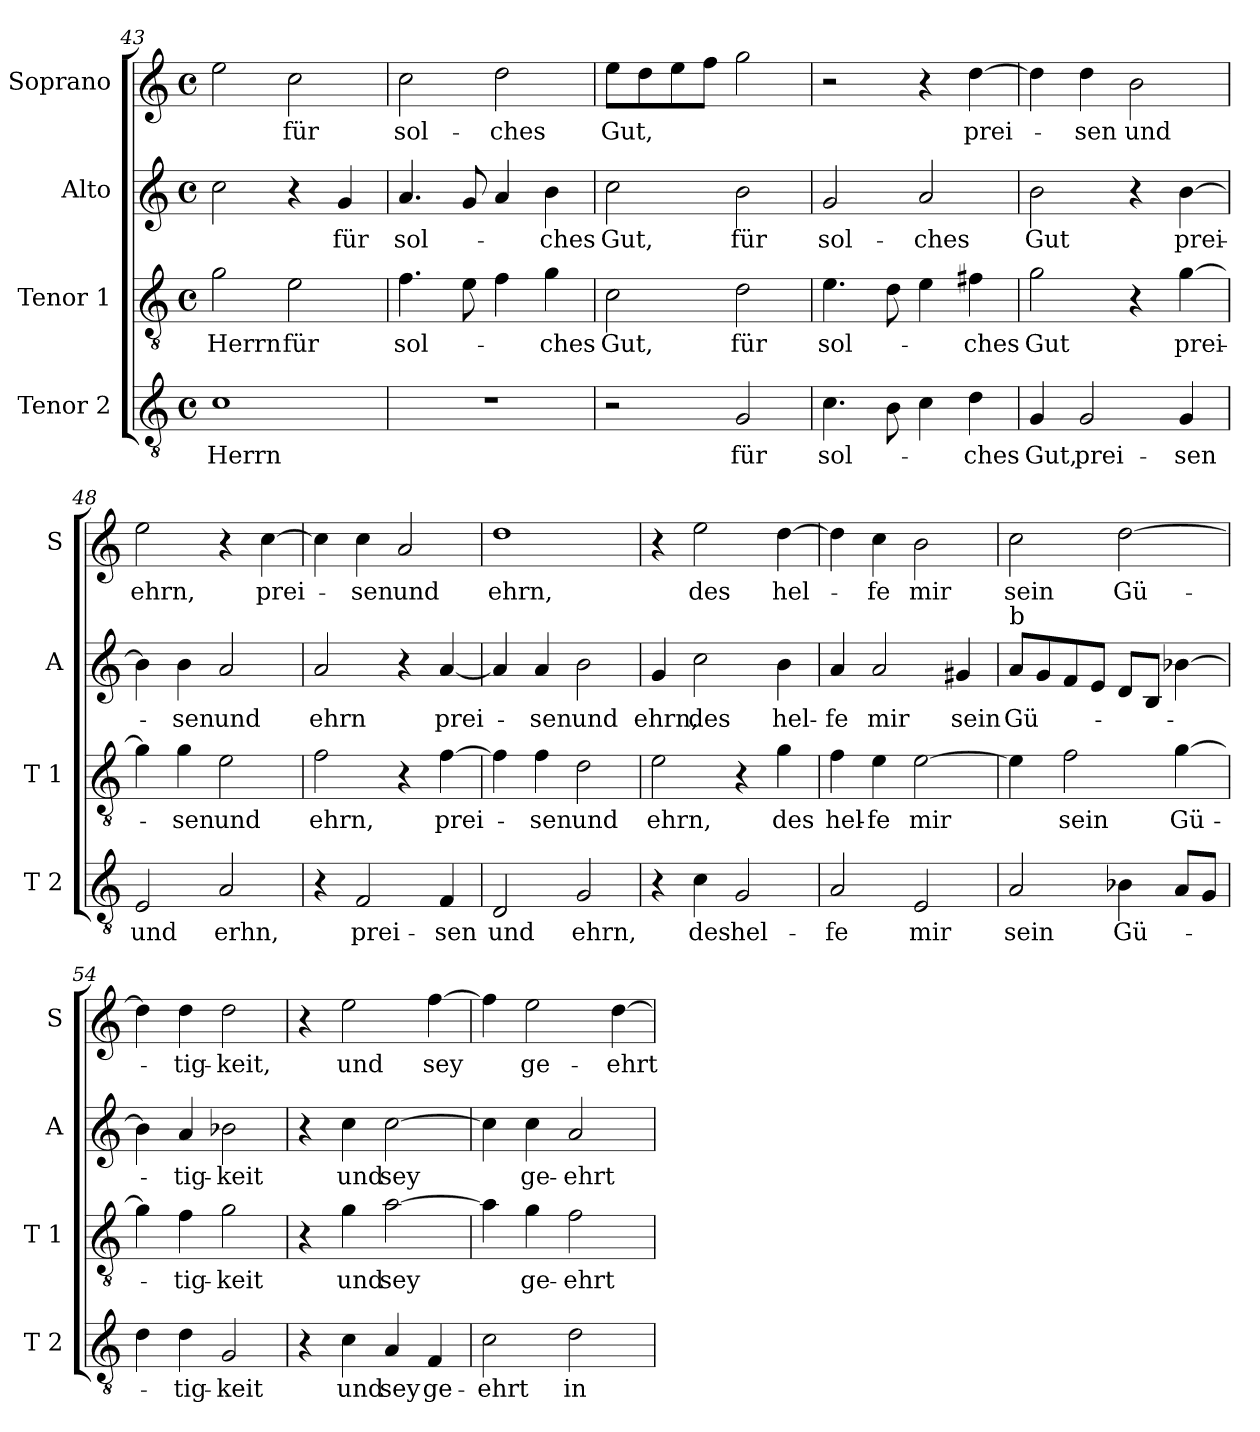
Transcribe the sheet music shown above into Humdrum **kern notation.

**kern	**text	**kern	**text	**kern	**text	**kern	**text
*part4	*part4	*part3	*part3	*part2	*part2	*part1	*part1
*staff4	*staff4	*staff3	*staff3	*staff2	*staff2	*staff1	*staff1
*I"Tenor 2	*	*I"Tenor 1	*	*I"Alto	*	*I"Soprano	*
*I'T 2	*	*I'T 1	*	*I'A	*	*I'S	*
*clefGv2	*	*clefGv2	*	*clefG2	*	*clefG2	*
*k[]	*	*k[]	*	*k[]	*	*k[]	*
*C:	*	*C:	*	*C:	*	*C:	*
*M4/4	*	*M4/4	*	*M4/4	*	*M4/4	*
*met(c)	*	*met(c)	*	*met(c)	*	*met(c)	*
=43	=43	=43	=43	=43	=43	=43	=43
!	!LO:LY:b	!	!LO:LY:b	!	!	!	!
1c	Herrn	2g\	Herrn	2cc\	.	2ee\	.
!	!	!	!LO:LY:b	!	!	!	!LO:LY:b
.	.	2e\	für	4r	.	2cc\	für
!	!	!	!	!	!LO:LY:b	!	!
.	.	.	.	4g/	für	.	.
=44	=44	=44	=44	=44	=44	=44	=44
!	!	!	!LO:LY:b	!	!LO:LY:b	!	!LO:LY:b
1r	.	4.f\	sol-	4.a/	sol-	2cc\	sol-
.	.	8e\	.	8g/	.	.	.
!	!	!	!	!	!	!	!LO:LY:b
.	.	4f\	.	4a/	.	2dd\	-ches
!	!	!	!LO:LY:b	!	!LO:LY:b	!	!
.	.	4g\	-ches	4b\	-ches	.	.
=45	=45	=45	=45	=45	=45	=45	=45
!	!	!	!LO:LY:b	!	!LO:LY:b	!	!LO:LY:b
2r	.	2c\	Gut,	2cc\	Gut,	8ee\L	Gut,
.	.	.	.	.	.	8dd\	.
.	.	.	.	.	.	8ee\	.
.	.	.	.	.	.	8ff\J	.
!	!LO:LY:b	!	!LO:LY:b	!	!LO:LY:b	!	!
2G/	für	2d\	für	2b\	für	2gg\	.
=46	=46	=46	=46	=46	=46	=46	=46
!	!LO:LY:b	!	!LO:LY:b	!	!LO:LY:b	!	!
4.c\	sol-	4.e\	sol-	2g/	sol-	2r	.
8B\	.	8d\	.	.	.	.	.
!	!	!	!	!	!LO:LY:b	!	!
4c\	.	4e\	.	2a/	-ches	4r	.
!	!LO:LY:b	!	!LO:LY:b	!	!	!	!LO:LY:b
4d\	-ches	4f#X\	-ches	.	.	[4dd\	prei-
=47	=47	=47	=47	=47	=47	=47	=47
!	!LO:LY:b	!	!LO:LY:b	!	!LO:LY:b	!	!
4G/	Gut,	2g\	Gut	2b\	Gut	4dd\]	.
!	!LO:LY:b	!	!	!	!	!	!LO:LY:b
2G/	prei-	.	.	.	.	4dd\	-sen
!	!	!	!	!	!	!	!LO:LY:b
.	.	4r	.	4r	.	2b\	und
!	!LO:LY:b	!	!LO:LY:b	!	!LO:LY:b	!	!
4G/	-sen	[4g\	prei-	[4b\	prei-	.	.
!!LO:LB:g=z
=48	=48	=48	=48	=48	=48	=48	=48
!	!LO:LY:b	!	!	!	!	!	!LO:LY:b
2E/	und	4g\]	.	4b\]	.	2ee\	ehrn,
!	!	!	!LO:LY:b	!	!LO:LY:b	!	!
.	.	4g\	-sen	4b\	-sen	.	.
!	!LO:LY:b	!	!LO:LY:b	!	!LO:LY:b	!	!
2A/	erhn,	2e\	und	2a/	und	4r	.
!	!	!	!	!	!	!	!LO:LY:b
.	.	.	.	.	.	[4cc\	prei-
=49	=49	=49	=49	=49	=49	=49	=49
!	!	!	!LO:LY:b	!	!LO:LY:b	!	!
4r	.	2f\	ehrn,	2a/	ehrn	4cc\]	.
!	!LO:LY:b	!	!	!	!	!	!LO:LY:b
2F/	prei-	.	.	.	.	4cc\	-sen
!	!	!	!	!	!	!	!LO:LY:b
.	.	4r	.	4r	.	2a/	und
!	!LO:LY:b	!	!LO:LY:b	!	!LO:LY:b	!	!
4F/	-sen	[4f\	prei-	[4a/	prei-	.	.
=50	=50	=50	=50	=50	=50	=50	=50
!	!LO:LY:b	!	!	!	!	!	!LO:LY:b
2D/	und	4f\]	.	4a/]	.	1dd	ehrn,
!	!	!	!LO:LY:b	!	!LO:LY:b	!	!
.	.	4f\	-sen	4a/	-sen	.	.
!	!LO:LY:b	!	!LO:LY:b	!	!LO:LY:b	!	!
2G/	ehrn,	2d\	und	2b\	und	.	.
=51	=51	=51	=51	=51	=51	=51	=51
!	!	!	!LO:LY:b	!	!LO:LY:b	!	!
4r	.	2e\	ehrn,	4g/	ehrn,	4r	.
!	!LO:LY:b	!	!	!	!LO:LY:b	!	!LO:LY:b
4c\	des	.	.	2cc\	des	2ee\	des
!	!LO:LY:b	!	!	!	!	!	!
2G/	hel-	4r	.	.	.	.	.
!	!	!	!LO:LY:b	!	!LO:LY:b	!	!LO:LY:b
.	.	4g\	des	4b\	hel-	[4dd\	hel-
=52	=52	=52	=52	=52	=52	=52	=52
!	!LO:LY:b	!	!LO:LY:b	!	!LO:LY:b	!	!
2A/	-fe	4f\	hel-	4a/	-fe	4dd\]	.
!	!	!	!LO:LY:b	!	!LO:LY:b	!	!LO:LY:b
.	.	4e\	-fe	2a/	mir	4cc\	-fe
!	!LO:LY:b	!	!LO:LY:b	!	!	!	!LO:LY:b
2E/	mir	[2e\	mir	.	.	2b\	mir
!	!	!	!	!	!LO:LY:b	!	!
.	.	.	.	4g#X/	sein	.	.
=53	=53	=53	=53	=53	=53	=53	=53
!	!	!	!	!LO:TX:a:t=b	!	!	!
!	!LO:LY:b	!	!	!	!LO:LY:b	!	!LO:LY:b
2A/	sein	4e\]	.	8a/L	Gü-	2cc\	sein
.	.	.	.	8g/	.	.	.
!	!	!	!LO:LY:b	!	!	!	!
.	.	2f\	sein	8f/	.	.	.
.	.	.	.	8e/J	.	.	.
!	!LO:LY:b	!	!	!	!	!	!LO:LY:b
4B-X\	Gü-	.	.	8d/L	.	[2dd\	Gü-
.	.	.	.	8B/J	.	.	.
!	!	!	!LO:LY:b	!	!	!	!
8A/L	.	[4g\	Gü-	[4b-X\	.	.	.
8G/J	.	.	.	.	.	.	.
!!LO:PB:g=z
=54	=54	=54	=54	=54	=54	=54	=54
4d\	.	4g\]	.	4b-\]	.	4dd\]	.
!	!LO:LY:b	!	!LO:LY:b	!	!LO:LY:b	!	!LO:LY:b
4d\	-tig-	4f\	-tig-	4a/	-tig-	4dd\	-tig-
!	!LO:LY:b	!	!LO:LY:b	!	!LO:LY:b	!	!LO:LY:b
2G/	-keit	2g\	-keit	2b-X\	-keit	2dd\	-keit,
=55	=55	=55	=55	=55	=55	=55	=55
4r	.	4r	.	4r	.	4r	.
!	!LO:LY:b	!	!LO:LY:b	!	!LO:LY:b	!	!LO:LY:b
4c\	und	4g\	und	4cc\	und	2ee\	und
!	!LO:LY:b	!	!LO:LY:b	!	!LO:LY:b	!	!
4A/	sey	[2a\	sey	[2cc\	sey	.	.
!	!LO:LY:b	!	!	!	!	!	!LO:LY:b
4F/	ge-	.	.	.	.	[4ff\	sey
=56	=56	=56	=56	=56	=56	=56	=56
!	!LO:LY:b	!	!	!	!	!	!
2c\	-ehrt	4a\]	.	4cc\]	.	4ff\]	.
!	!	!	!LO:LY:b	!	!LO:LY:b	!	!LO:LY:b
.	.	4g\	ge-	4cc\	ge-	2ee\	ge-
!	!LO:LY:b	!	!LO:LY:b	!	!LO:LY:b	!	!
2d\	in	2f\	-ehrt	2a/	-ehrt	.	.
!	!	!	!	!	!	!	!LO:LY:b
.	.	.	.	.	.	[4dd\	-ehrt
=	=	=	=	=	=	=	=
*-	*-	*-	*-	*-	*-	*-	*-
